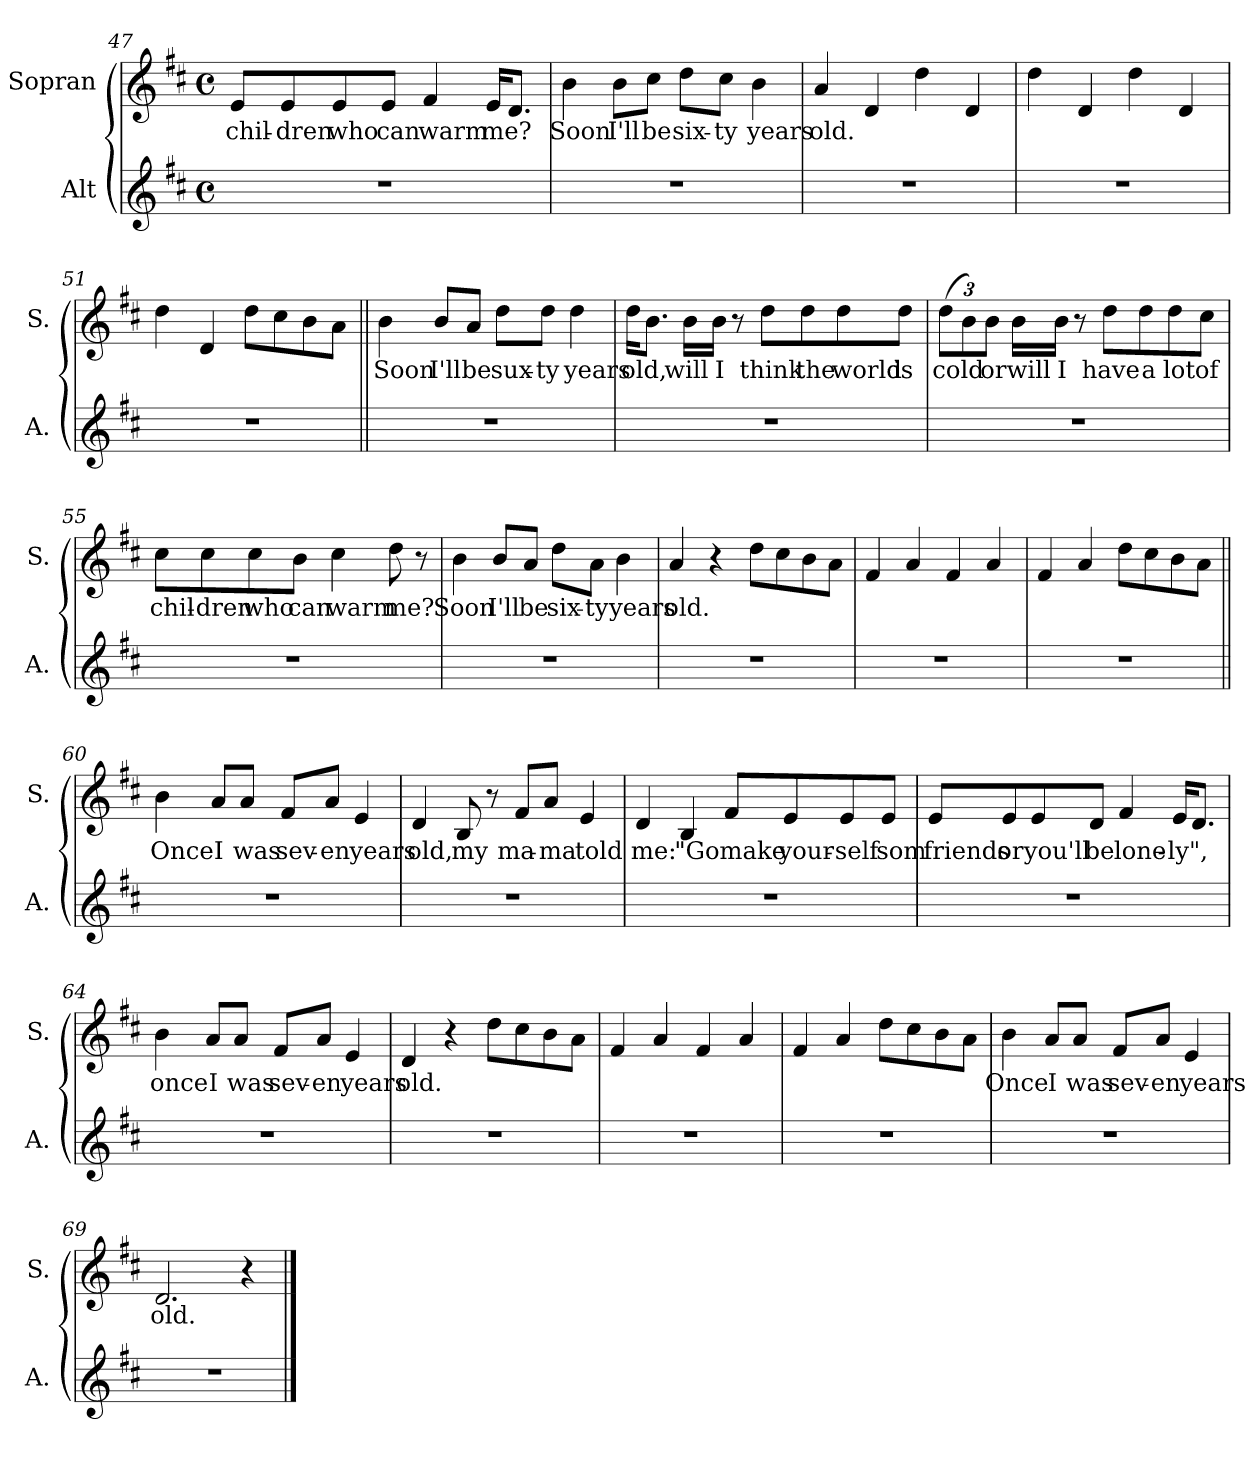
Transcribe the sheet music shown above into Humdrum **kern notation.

**kern	**kern	**text
*part2	*part1	*part1
*staff2	*staff1	*staff1
*I"Alt	*I"Sopran	*
*I'A.	*I'S.	*
!!LO:LB:g=z
*clefG2	*clefG2	*
*k[f#c#]	*k[f#c#]	*
*M4/4	*M4/4	*
*met(c)	*met(c)	*
=47	=47	=47
!	!	!LO:LY:b
1r	8e/L	chil-
!	!	!LO:LY:b
.	8e/	-dren
!	!	!LO:LY:b
.	8e/	who
!	!	!LO:LY:b
.	8e/J	can
!	!	!LO:LY:b
.	4f#/	warm
!	!	!LO:LY:b
.	16e/KL	me?
.	8.d/J	.
=48	=48	=48
!	!	!LO:LY:b
1r	4b\	Soon
!	!	!LO:LY:b
.	8b\L	I'll
!	!	!LO:LY:b
.	8cc#\J	be
!	!	!LO:LY:b
.	8dd\L	six-
!	!	!LO:LY:b
.	8cc#\J	-ty
!	!	!LO:LY:b
.	4b\	years
=49	=49	=49
!	!	!LO:LY:b
1r	4a/	old.
.	4d/	.
.	4dd\	.
.	4d/	.
=50	=50	=50
1r	4dd\	.
.	4d/	.
.	4dd\	.
.	4d/	.
=51	=51	=51
1r	4dd\	.
.	4d/	.
.	8dd\L	.
.	8cc#\	.
.	8b\	.
.	8a\J	.
!!LO:LB:g=z
=52||	=52||	=52||
!	!	!LO:LY:b
1r	4b\	Soon
!	!	!LO:LY:b
.	8b/L	I'll
!	!	!LO:LY:b
.	8a/J	be
!	!	!LO:LY:b
.	8dd\L	sux-
!	!	!LO:LY:b
.	8dd\J	-ty
!	!	!LO:LY:b
.	4dd\	years
=53	=53	=53
!	!	!LO:LY:b
1r	16dd\KL	old,
.	8.b\J	.
!	!	!LO:LY:b
.	16b\LL	will
!	!	!LO:LY:b
.	16b\JJ	I
.	8r	.
!	!	!LO:LY:b
.	8dd\L	think
!	!	!LO:LY:b
.	8dd\	the
!	!	!LO:LY:b
.	8dd\	world
!	!	!LO:LY:b
.	8dd\J	is
=54	=54	=54
*	*Xbrackettup	*
!	!	!LO:LY:b
1r	(>12dd\L	cold
.	12b\)	.
!	!	!LO:LY:b
.	12b\J	or
!	!	!LO:LY:b
.	16b\LL	will
!	!	!LO:LY:b
.	16b\JJ	I
.	8r	.
!	!	!LO:LY:b
.	8dd\L	have
!	!	!LO:LY:b
.	8dd\	a
!	!	!LO:LY:b
.	8dd\	lot
!	!	!LO:LY:b
.	8cc#\J	of
!!LO:LB:g=z
=55	=55	=55
!	!	!LO:LY:b
1r	8cc#\L	chil-
!	!	!LO:LY:b
.	8cc#\	-dren
!	!	!LO:LY:b
.	8cc#\	who
!	!	!LO:LY:b
.	8b\J	can
!	!	!LO:LY:b
.	4cc#\	warm
!	!	!LO:LY:b
.	8dd\	me?
.	8r	.
=56	=56	=56
!	!	!LO:LY:b
1r	4b\	Soon
!	!	!LO:LY:b
.	8b/L	I'll
!	!	!LO:LY:b
.	8a/J	be
!	!	!LO:LY:b
.	8dd\L	six-
!	!	!LO:LY:b
.	8a\J	-ty
!	!	!LO:LY:b
.	4b\	years
=57	=57	=57
!	!	!LO:LY:b
1r	4a/	old.
.	4r	.
.	8dd\L	.
.	8cc#\	.
.	8b\	.
.	8a\J	.
=58	=58	=58
1r	4f#/	.
.	4a/	.
.	4f#/	.
.	4a/	.
!!LO:LB:g=z
=59	=59	=59
1r	4f#/	.
.	4a/	.
.	8dd\L	.
.	8cc#\	.
.	8b\	.
.	8a\J	.
=60||	=60||	=60||
!	!	!LO:LY:b
1r	4b\	Once
!	!	!LO:LY:b
.	8a/L	I
!	!	!LO:LY:b
.	8a/J	was
!	!	!LO:LY:b
.	8f#/L	sev-
!	!	!LO:LY:b
.	8a/J	-en
!	!	!LO:LY:b
.	4e/	years
=61	=61	=61
!	!	!LO:LY:b
1r	4d/	old,
!	!	!LO:LY:b
.	8B/	my
.	8r	.
!	!	!LO:LY:b
.	8f#/L	ma-
!	!	!LO:LY:b
.	8a/J	-ma
!	!	!LO:LY:b
.	4e/	told
!!LO:PB:g=z
=62	=62	=62
!	!	!LO:LY:b
1r	4d/	me:
!	!	!LO:LY:b
.	4B/	"Go
!	!	!LO:LY:b
.	8f#/L	make
!	!	!LO:LY:b
.	8e/	your-
!	!	!LO:LY:b
.	8e/	-self
!	!	!LO:LY:b
.	8e/J	som
=63	=63	=63
!	!	!LO:LY:b
1r	8e/L	friends
!	!	!LO:LY:b
.	8e/	or
!	!	!LO:LY:b
.	8e/	you'll
!	!	!LO:LY:b
.	8d/J	be
!	!	!LO:LY:b
.	4f#/	lone-
!	!	!LO:LY:b
.	16e/KL	-ly",
.	8.d/J	.
=64	=64	=64
!	!	!LO:LY:b
1r	4b\	once
!	!	!LO:LY:b
.	8a/L	I
!	!	!LO:LY:b
.	8a/J	was
!	!	!LO:LY:b
.	8f#/L	sev-
!	!	!LO:LY:b
.	8a/J	-en
!	!	!LO:LY:b
.	4e/	years
!!LO:LB:g=z
=65	=65	=65
!	!	!LO:LY:b
1r	4d/	old.
.	4r	.
.	8dd\L	.
.	8cc#\	.
.	8b\	.
.	8a\J	.
=66	=66	=66
1r	4f#/	.
.	4a/	.
.	4f#/	.
.	4a/	.
=67	=67	=67
1r	4f#/	.
.	4a/	.
.	8dd\L	.
.	8cc#\	.
.	8b\	.
.	8a\J	.
=68	=68	=68
!	!	!LO:LY:b
1r	4b\	Once
!	!	!LO:LY:b
.	8a/L	I
!	!	!LO:LY:b
.	8a/J	was
!	!	!LO:LY:b
.	8f#/L	sev-
!	!	!LO:LY:b
.	8a/J	-en
!	!	!LO:LY:b
.	4e/	years
=69	=69	=69
!	!	!LO:LY:b
1r	2.d/	old.
.	4r	.
==	==	==
*-	*-	*-
